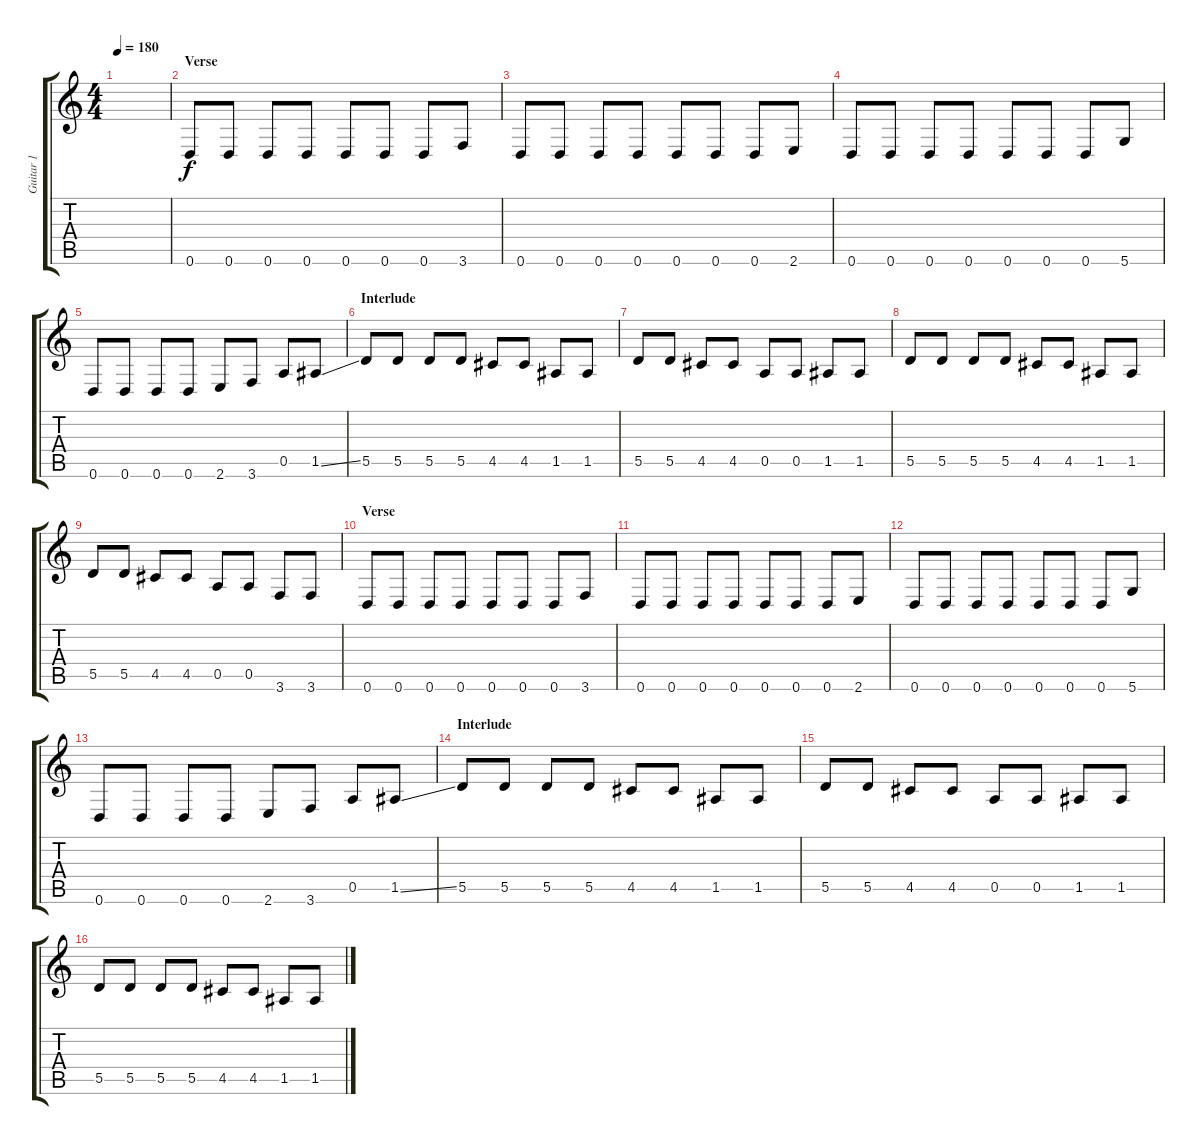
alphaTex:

\track ("Guitar 1" "Guitar 1") {instrument distortionguitar}
\staff {score tabs}
\tuning (E4 B3 G3 D3 A2 D2) {hide}
\ts (4 4)
\tempo 180
\clef g2
\ks c
|
\section ("" "Verse")
0.6.8 0.6.8 0.6.8 0.6.8 0.6.8 0.6.8 0.6.8 3.6.8 |
0.6.8 0.6.8 0.6.8 0.6.8 0.6.8 0.6.8 0.6.8 2.6.8 |
0.6.8 0.6.8 0.6.8 0.6.8 0.6.8 0.6.8 0.6.8 5.6.8 |
0.6.8 0.6.8 0.6.8 0.6.8 2.6.8 3.6.8 0.5.8 1.5{ss}.8 |
\section ("" "Interlude")
5.5.8 5.5.8 5.5.8 5.5.8 4.5.8 4.5.8 1.5.8 1.5.8 |
5.5.8 5.5.8 4.5.8 4.5.8 0.5.8 0.5.8 1.5.8 1.5.8 |
5.5.8 5.5.8 5.5.8 5.5.8 4.5.8 4.5.8 1.5.8 1.5.8 |
5.5.8 5.5.8 4.5.8 4.5.8 0.5.8 0.5.8 3.6.8 3.6.8 |
\section ("" "Verse")
0.6.8 0.6.8 0.6.8 0.6.8 0.6.8 0.6.8 0.6.8 3.6.8 |
0.6.8 0.6.8 0.6.8 0.6.8 0.6.8 0.6.8 0.6.8 2.6.8 |
0.6.8 0.6.8 0.6.8 0.6.8 0.6.8 0.6.8 0.6.8 5.6.8 |
0.6.8 0.6.8 0.6.8 0.6.8 2.6.8 3.6.8 0.5.8 1.5{ss}.8 |
\section ("" "Interlude")
5.5.8 5.5.8 5.5.8 5.5.8 4.5.8 4.5.8 1.5.8 1.5.8 |
5.5.8 5.5.8 4.5.8 4.5.8 0.5.8 0.5.8 1.5.8 1.5.8 |
5.5.8 5.5.8 5.5.8 5.5.8 4.5.8 4.5.8 1.5.8 1.5.8
